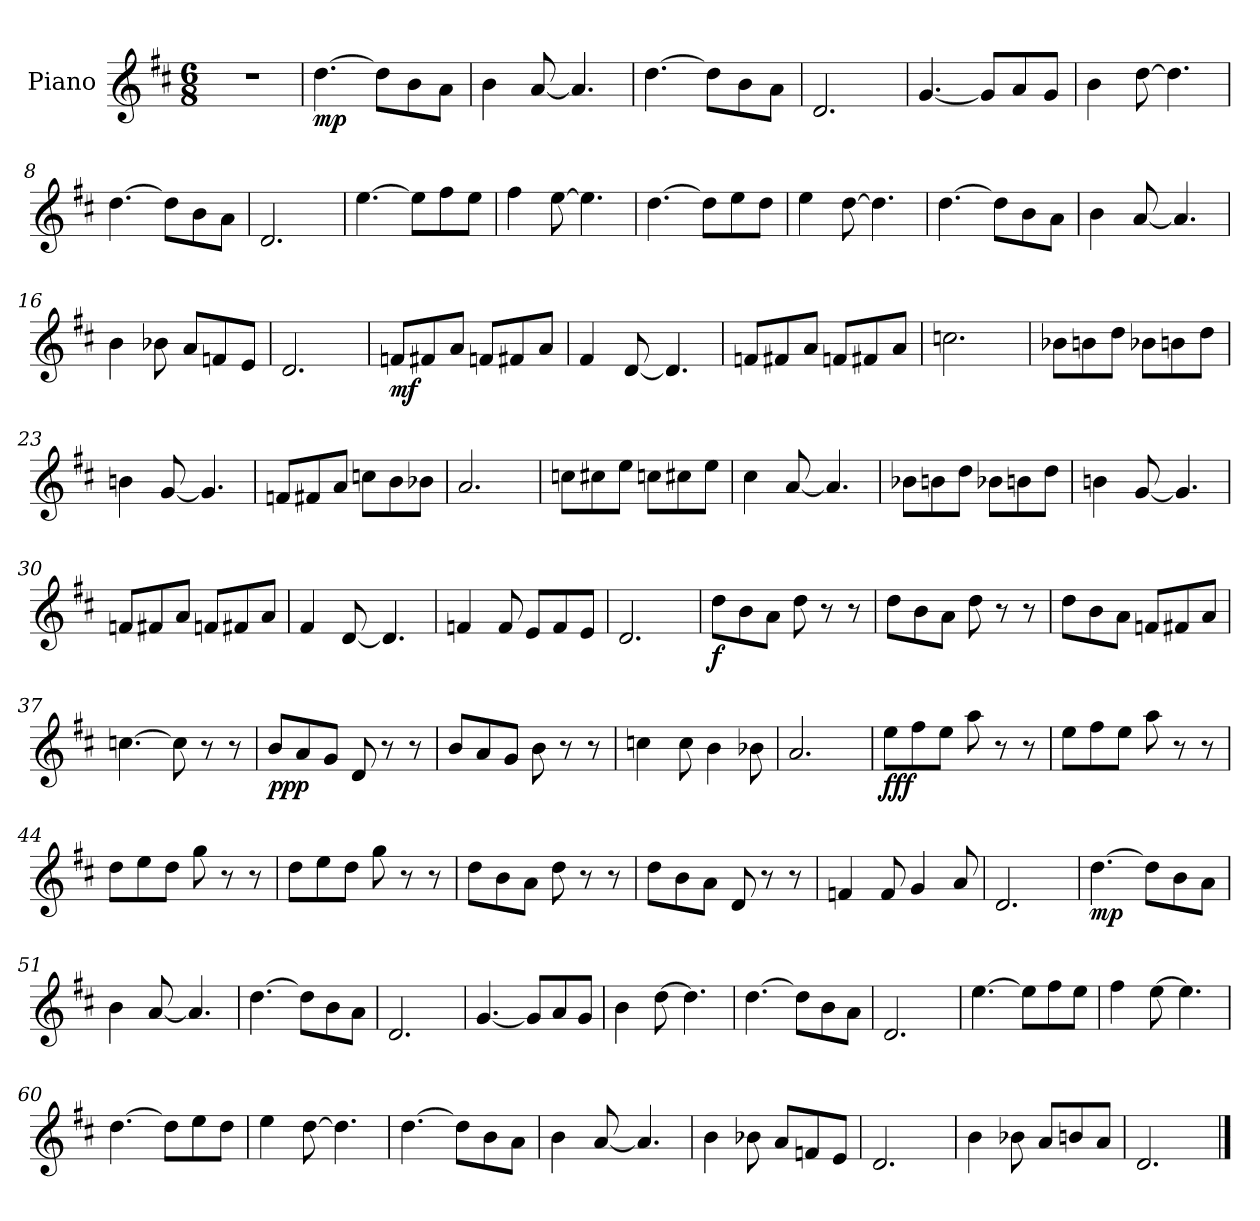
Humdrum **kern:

**kern	**dynam
*part1	*part1
*staff1	*staff1
*I"Piano	*
*I'Pno.	*
*clefG2	*
*k[f#c#]	*
*M6/8	*
=1	=1
2.r	.
=2	=2
!	!LO:DY:b
[4.dd\	mp
8dd\L]	.
8b\	.
8a\J	.
=3	=3
4b\	.
[8a/	.
4.a/]	.
=4	=4
[4.dd\	.
8dd\L]	.
8b\	.
8a\J	.
=5	=5
2.d/	.
=6	=6
[4.g/	.
8g/L]	.
8a/	.
8g/J	.
=7	=7
4b\	.
[8dd\	.
4.dd\]	.
=8	=8
[4.dd\	.
8dd\L]	.
8b\	.
8a\J	.
=9	=9
2.d/	.
=10	=10
[4.ee\	.
8ee\L]	.
8ff#\	.
8ee\J	.
=11	=11
4ff#\	.
[8ee\	.
4.ee\]	.
!!LO:LB:g=z
=12	=12
[4.dd\	.
8dd\L]	.
8ee\	.
8dd\J	.
=13	=13
4ee\	.
[8dd\	.
4.dd\]	.
=14	=14
[4.dd\	.
8dd\L]	.
8b\	.
8a\J	.
=15	=15
4b\	.
[8a/	.
4.a/]	.
=16	=16
4b\	.
8b-X\	.
8a/L	.
8fn/	.
8e/J	.
=17	=17
2.d/	.
=18	=18
!	!LO:DY:b
8fn/L	mf
8f#X/	.
8a/J	.
8fn/L	.
8f#X/	.
8a/J	.
=19	=19
4f#/	.
[8d/	.
4.d/]	.
=20	=20
8fn/L	.
8f#X/	.
8a/J	.
8fn/L	.
8f#X/	.
8a/J	.
!!LO:LB:g=z
=21	=21
2.ccn\	.
=22	=22
8b-X\L	.
8bn\	.
8dd\J	.
8b-X\L	.
8bn\	.
8dd\J	.
=23	=23
4bn\	.
[8g/	.
4.g/]	.
=24	=24
8fn/L	.
8f#X/	.
8a/J	.
8ccn\L	.
8b\	.
8b-X\J	.
=25	=25
2.a/	.
=26	=26
8ccn\L	.
8cc#X\	.
8ee\J	.
8ccn\L	.
8cc#X\	.
8ee\J	.
=27	=27
4cc#\	.
[8a/	.
4.a/]	.
=28	=28
8b-X\L	.
8bn\	.
8dd\J	.
8b-X\L	.
8bn\	.
8dd\J	.
!!LO:LB:g=z
=29	=29
4bn\	.
[8g/	.
4.g/]	.
=30	=30
8fn/L	.
8f#X/	.
8a/J	.
8fn/L	.
8f#X/	.
8a/J	.
=31	=31
4f#/	.
[8d/	.
4.d/]	.
=32	=32
4fn/	.
8f/	.
8e/L	.
8f/	.
8e/J	.
=33	=33
2.d/	.
=34	=34
!	!LO:DY:b
8dd\L	f
8b\	.
8a\J	.
8dd\	.
8r	.
8r	.
=35	=35
8dd\L	.
8b\	.
8a\J	.
8dd\	.
8r	.
8r	.
=36	=36
8dd\L	.
8b\	.
8a\J	.
8fn/L	.
8f#X/	.
8a/J	.
!!LO:LB:g=z
=37	=37
[4.ccn\	.
8cc\]	.
8r	.
8r	.
=38	=38
!	!LO:DY:b
8b/L	ppp
8a/	.
8g/J	.
8d/	.
8r	.
8r	.
=39	=39
8b/L	.
8a/	.
8g/J	.
8b\	.
8r	.
8r	.
=40	=40
4ccn\	.
8cc\	.
4b\	.
8b-X\	.
=41	=41
2.a/	.
=42	=42
!	!LO:DY:b
8ee\L	fff
8ff#\	.
8ee\J	.
8aa\	.
8r	.
8r	.
=43	=43
8ee\L	.
8ff#\	.
8ee\J	.
8aa\	.
8r	.
8r	.
=44	=44
8dd\L	.
8ee\	.
8dd\J	.
8gg\	.
8r	.
8r	.
!!LO:LB:g=z
=45	=45
8dd\L	.
8ee\	.
8dd\J	.
8gg\	.
8r	.
8r	.
=46	=46
8dd\L	.
8b\	.
8a\J	.
8dd\	.
8r	.
8r	.
=47	=47
8dd\L	.
8b\	.
8a\J	.
8d/	.
8r	.
8r	.
=48	=48
4fn/	.
8f/	.
4g/	.
8a/	.
=49	=49
2.d/	.
=50	=50
!	!LO:DY:b
[4.dd\	mp
8dd\L]	.
8b\	.
8a\J	.
=51	=51
4b\	.
[8a/	.
4.a/]	.
=52	=52
[4.dd\	.
8dd\L]	.
8b\	.
8a\J	.
=53	=53
2.d/	.
=54	=54
[4.g/	.
8g/L]	.
8a/	.
8g/J	.
!!LO:LB:g=z
=55	=55
4b\	.
[8dd\	.
4.dd\]	.
=56	=56
[4.dd\	.
8dd\L]	.
8b\	.
8a\J	.
=57	=57
2.d/	.
=58	=58
[4.ee\	.
8ee\L]	.
8ff#\	.
8ee\J	.
=59	=59
4ff#\	.
[8ee\	.
4.ee\]	.
=60	=60
[4.dd\	.
8dd\L]	.
8ee\	.
8dd\J	.
=61	=61
4ee\	.
[8dd\	.
4.dd\]	.
=62	=62
[4.dd\	.
8dd\L]	.
8b\	.
8a\J	.
=63	=63
4b\	.
[8a/	.
4.a/]	.
=64	=64
4b\	.
8b-X\	.
8a/L	.
8fn/	.
8e/J	.
=65	=65
2.d/	.
!!LO:LB:g=z
=66	=66
4b\	.
8b-X\	.
8a/L	.
8bn/	.
8a/J	.
=67	=67
2.d/	.
==	==
*-	*-
